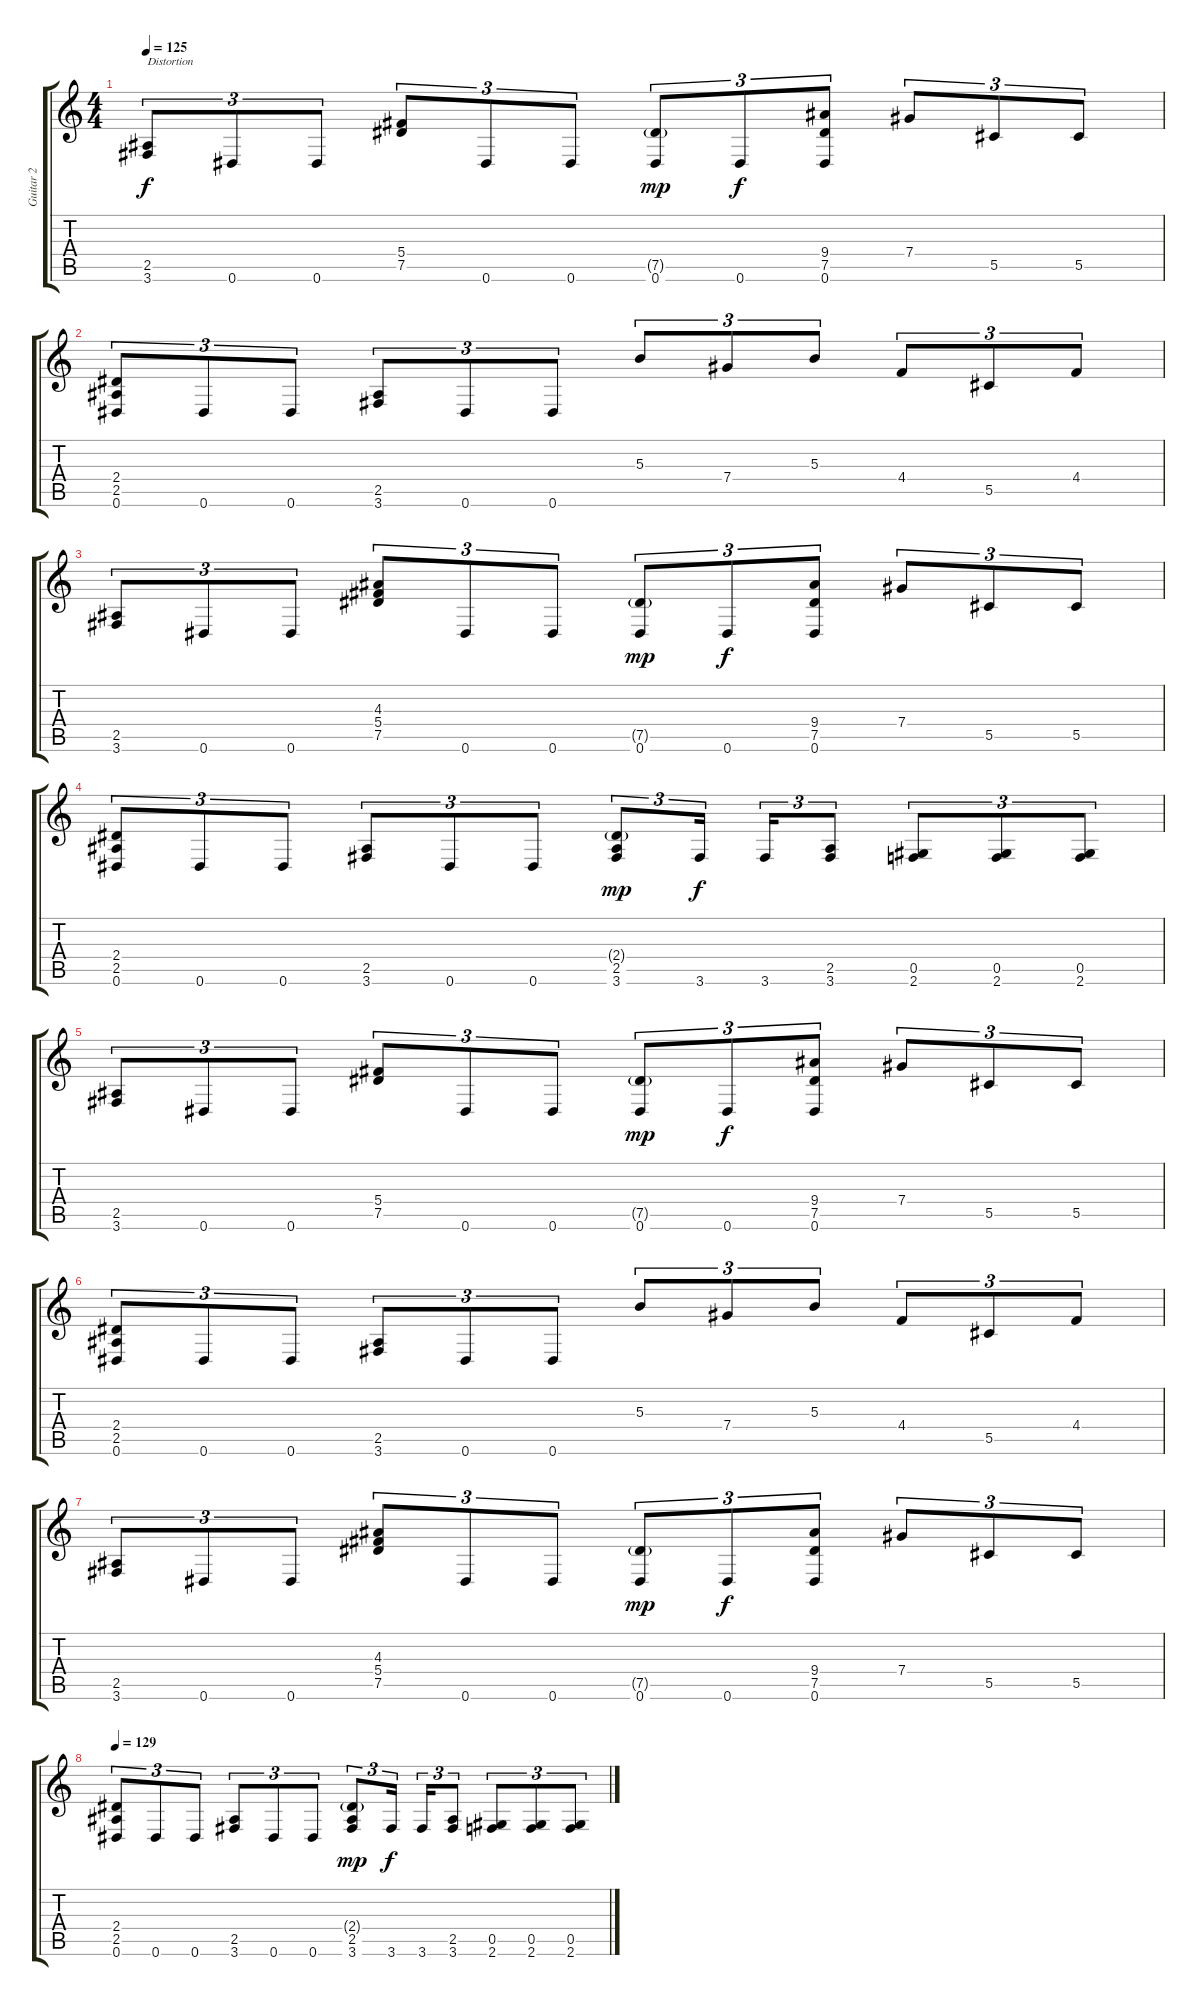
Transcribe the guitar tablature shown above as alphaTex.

\track ("Guitar 2" "Guitar 2") {instrument distortionguitar}
\staff {score tabs}
\tuning (Eb4 Bb3 Gb3 Db3 Ab2 Eb2) {hide}
\ts (4 4)
\tempo 125
\clef g2
\ks c
(2.5 3.6).8{tu (3 2) txt "Distortion" dy f volume 16 instrument distortionguitar} 0.6.8{tu (3 2)} 0.6.8{tu (3 2)} (5.4 7.5).8{tu (3 2)} 0.6.8{tu (3 2)} 0.6.8{tu (3 2)} (7.5{g} 0.6).8{tu (3 2) dy mp} 0.6.8{tu (3 2) dy f} (9.4 7.5 0.6).8{tu (3 2)} 7.4.8{tu (3 2)} 5.5.8{tu (3 2)} 5.5.8{tu (3 2)} |
(2.4 2.5 0.6).8{tu (3 2)} 0.6.8{tu (3 2)} 0.6.8{tu (3 2)} (2.5 3.6).8{tu (3 2)} 0.6.8{tu (3 2)} 0.6.8{tu (3 2)} 5.3.8{tu (3 2)} 7.4.8{tu (3 2)} 5.3.8{tu (3 2)} 4.4.8{tu (3 2)} 5.5.8{tu (3 2)} 4.4.8{tu (3 2)} |
(2.5 3.6).8{tu (3 2)} 0.6.8{tu (3 2)} 0.6.8{tu (3 2)} (4.3 5.4 7.5).8{tu (3 2)} 0.6.8{tu (3 2)} 0.6.8{tu (3 2)} (7.5{g} 0.6).8{tu (3 2) dy mp} 0.6.8{tu (3 2) dy f} (9.4 7.5 0.6).8{tu (3 2)} 7.4.8{tu (3 2)} 5.5.8{tu (3 2)} 5.5.8{tu (3 2)} |
(2.4 2.5 0.6).8{tu (3 2)} 0.6.8{tu (3 2)} 0.6.8{tu (3 2)} (2.5 3.6).8{tu (3 2)} 0.6.8{tu (3 2)} 0.6.8{tu (3 2)} (2.4{g} 2.5 3.6).8{tu (3 2) dy mp} 3.6.16{tu (3 2) dy f} 3.6.16{tu (3 2)} (2.5 3.6).8{tu (3 2)} (0.5 2.6).8{tu (3 2)} (0.5 2.6).8{tu (3 2)} (0.5 2.6).8{tu (3 2)} |
(2.5 3.6).8{tu (3 2) volume 16 instrument distortionguitar} 0.6.8{tu (3 2)} 0.6.8{tu (3 2)} (5.4 7.5).8{tu (3 2)} 0.6.8{tu (3 2)} 0.6.8{tu (3 2)} (7.5{g} 0.6).8{tu (3 2) dy mp} 0.6.8{tu (3 2) dy f} (9.4 7.5 0.6).8{tu (3 2)} 7.4.8{tu (3 2)} 5.5.8{tu (3 2)} 5.5.8{tu (3 2)} |
(2.4 2.5 0.6).8{tu (3 2)} 0.6.8{tu (3 2)} 0.6.8{tu (3 2)} (2.5 3.6).8{tu (3 2)} 0.6.8{tu (3 2)} 0.6.8{tu (3 2)} 5.3.8{tu (3 2)} 7.4.8{tu (3 2)} 5.3.8{tu (3 2)} 4.4.8{tu (3 2)} 5.5.8{tu (3 2)} 4.4.8{tu (3 2)} |
(2.5 3.6).8{tu (3 2)} 0.6.8{tu (3 2)} 0.6.8{tu (3 2)} (4.3 5.4 7.5).8{tu (3 2)} 0.6.8{tu (3 2)} 0.6.8{tu (3 2)} (7.5{g} 0.6).8{tu (3 2) dy mp} 0.6.8{tu (3 2) dy f} (9.4 7.5 0.6).8{tu (3 2)} 7.4.8{tu (3 2)} 5.5.8{tu (3 2)} 5.5.8{tu (3 2)} |
\tempo 129
(2.4 2.5 0.6).8{tu (3 2)} 0.6.8{tu (3 2)} 0.6.8{tu (3 2)} (2.5 3.6).8{tu (3 2)} 0.6.8{tu (3 2)} 0.6.8{tu (3 2)} (2.4{g} 2.5 3.6).8{tu (3 2) dy mp} 3.6.16{tu (3 2) dy f} 3.6.16{tu (3 2)} (2.5 3.6).8{tu (3 2)} (0.5 2.6).8{tu (3 2)} (0.5 2.6).8{tu (3 2)} (0.5 2.6).8{tu (3 2)}
